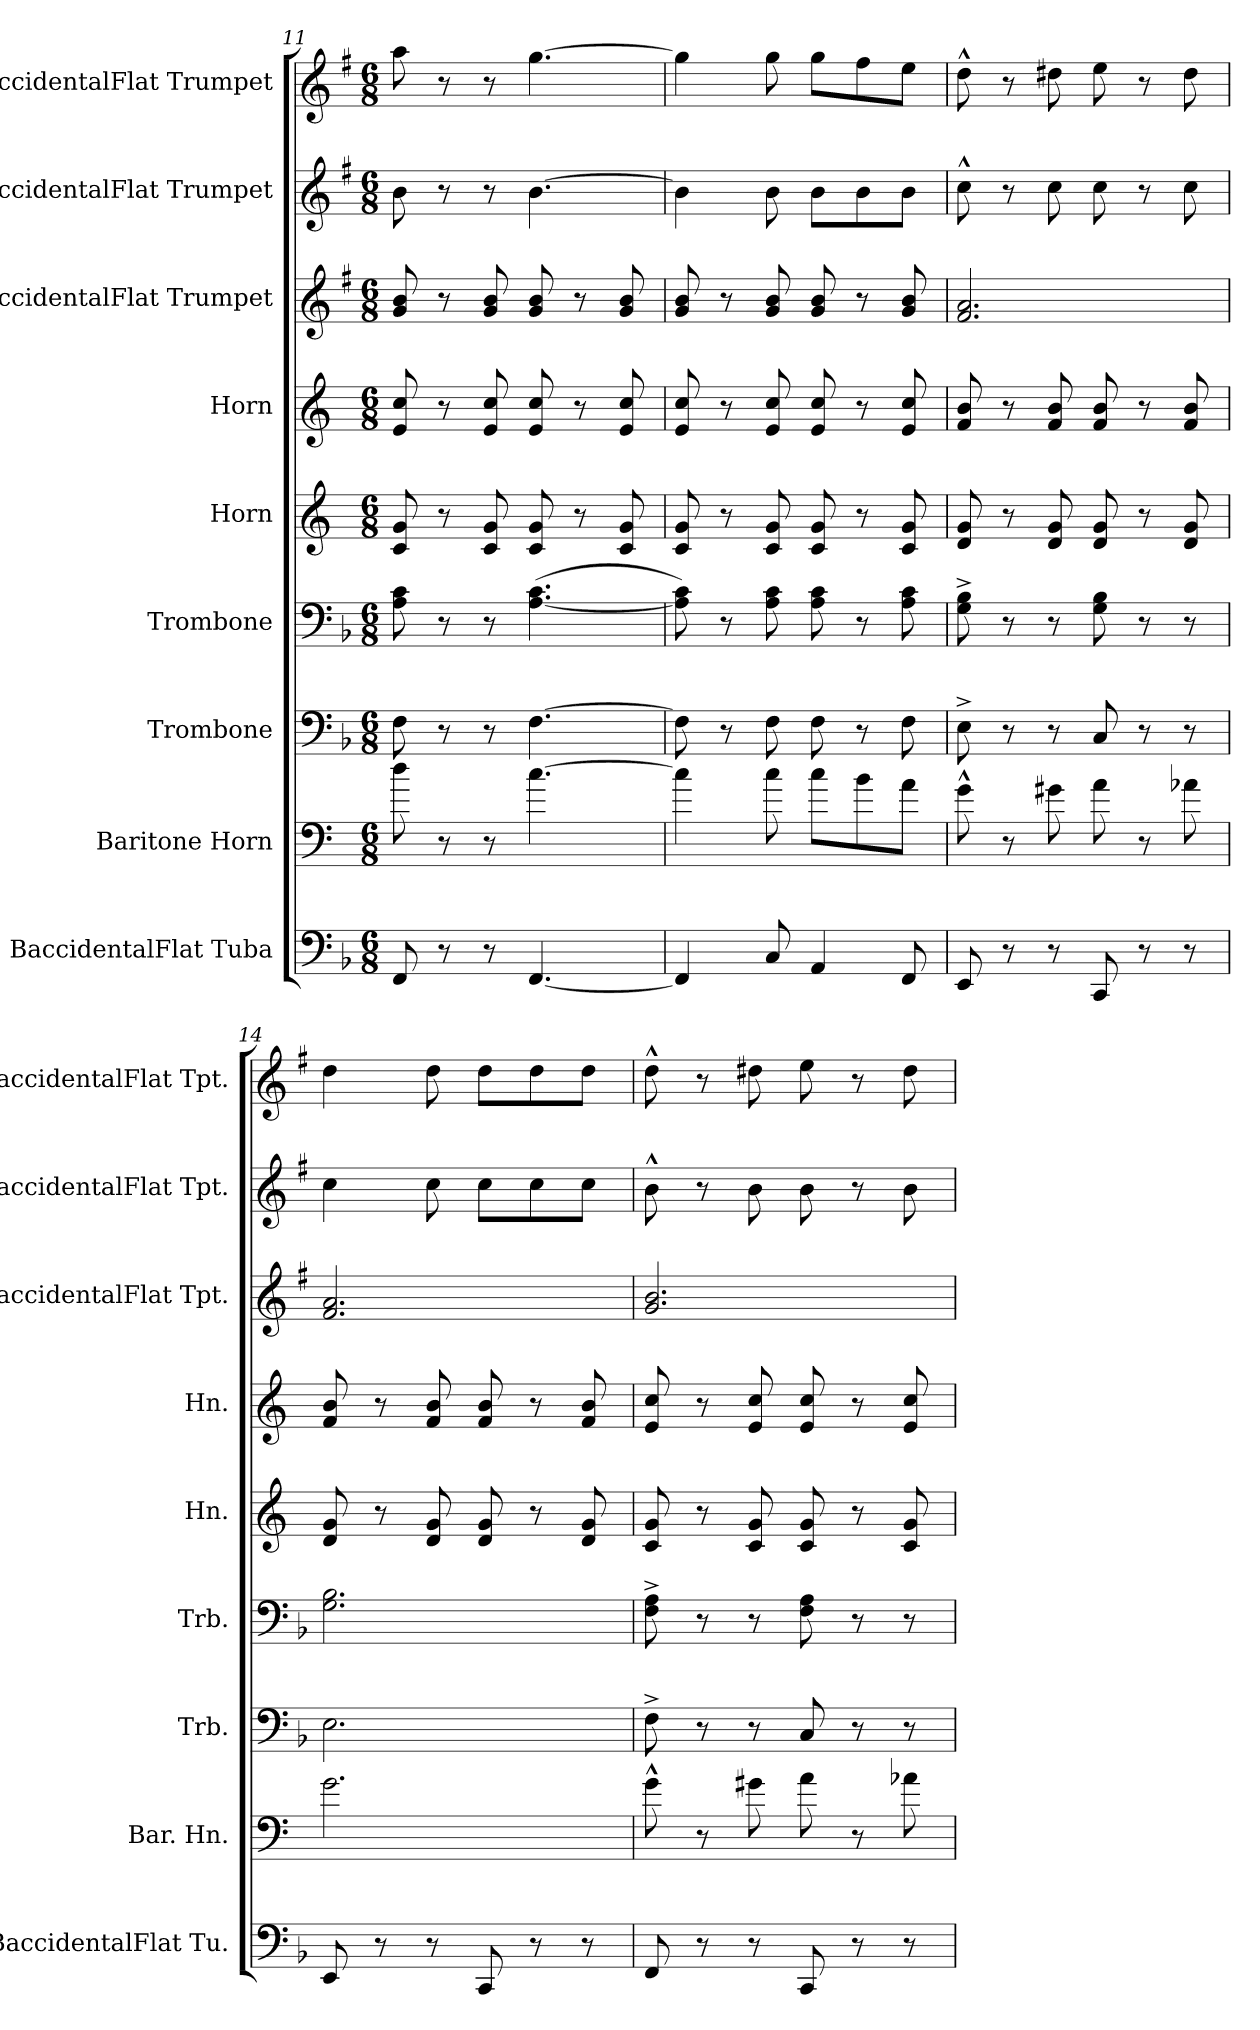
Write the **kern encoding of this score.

**kern	**kern	**kern	**kern	**kern	**kern	**kern	**kern	**kern
*part9	*part8	*part7	*part6	*part5	*part4	*part3	*part2	*part1
*staff9	*staff8	*staff7	*staff6	*staff5	*staff4	*staff3	*staff2	*staff1
*I"BaccidentalFlat Tuba	*I"Baritone Horn	*I"Trombone	*I"Trombone	*I"Horn	*I"Horn	*I"BaccidentalFlat Trumpet	*I"BaccidentalFlat Trumpet	*I"BaccidentalFlat Trumpet
*I'BaccidentalFlat Tu.	*I'Bar. Hn.	*I'Trb.	*I'Trb.	*I'Hn.	*I'Hn.	*I'BaccidentalFlat Tpt.	*I'BaccidentalFlat Tpt.	*I'BaccidentalFlat Tpt.
*clefF4	*clefF4	*clefF4	*clefF4	*clefG2	*clefG2	*clefG2	*clefG2	*clefG2
*	*ITrd4c7	*	*	*ITrd4c7	*ITrd4c7	*ITrd1c2	*ITrd1c2	*ITrd1c2
*k[b-]	*k[b-]	*k[b-]	*k[b-]	*k[b-]	*k[b-]	*k[b-]	*k[b-]	*k[b-]
*M6/8	*M6/8	*M6/8	*M6/8	*M6/8	*M6/8	*M6/8	*M6/8	*M6/8
=11	=11	=11	=11	=11	=11	=11	=11	=11
8FF/	8g\	8F\	8A\ 8c\	8F/ 8c/	8A/ 8f/	8f/ 8a/	8a\	8gg\
8r	8r	8r	8r	8r	8r	8r	8r	8r
8r	8r	8r	8r	8F/ 8c/	8A/ 8f/	8f/ 8a/	8r	8r
[4.FF/	[4.f\	[4.F\	([4.A\ 4.c\	8F/ 8c/	8A/ 8f/	8f/ 8a/	[4.a\	[4.ff\
.	.	.	.	8r	8r	8r	.	.
.	.	.	.	8F/ 8c/	8A/ 8f/	8f/ 8a/	.	.
!!LO:PB:g=z
=12	=12	=12	=12	=12	=12	=12	=12	=12
4FF/]	4f\]	8F\]	8A\] 8c\)	8F/ 8c/	8A/ 8f/	8f/ 8a/	4a\]	4ff\]
.	.	8r	8r	8r	8r	8r	.	.
8C/	8f\	8F\	8A\ 8c\	8F/ 8c/	8A/ 8f/	8f/ 8a/	8a\	8ff\
4AA/	8f\L	8F\	8A\ 8c\	8F/ 8c/	8A/ 8f/	8f/ 8a/	8a\L	8ff\L
.	8e\	8r	8r	8r	8r	8r	8a\	8ee\
8FF/	8d\J	8F\	8A\ 8c\	8F/ 8c/	8A/ 8f/	8f/ 8a/	8a\J	8dd\J
=13	=13	=13	=13	=13	=13	=13	=13	=13
8EE/	8c^^\	8E^\	8G\^ 8B-\^	8G/ 8c/	8B-/ 8e/	2.e/ 2.g/	8b-^^\	8cc^^\
8r	8r	8r	8r	8r	8r	.	8r	8r
8r	8c#X\	8r	8r	8G/ 8c/	8B-/ 8e/	.	8b-\	8cc#X\
8CC/	8d\	8C/	8G\ 8B-\	8G/ 8c/	8B-/ 8e/	.	8b-\	8dd\
8r	8r	8r	8r	8r	8r	.	8r	8r
8r	8d-X\	8r	8r	8G/ 8c/	8B-/ 8e/	.	8b-\	8cc#\
=14	=14	=14	=14	=14	=14	=14	=14	=14
8EE/	2.c\	2.E\	2.G\ 2.B-\	8G/ 8c/	8B-/ 8e/	2.e/ 2.g/	4b-\	4cc\
8r	.	.	.	8r	8r	.	.	.
8r	.	.	.	8G/ 8c/	8B-/ 8e/	.	8b-\	8cc\
8CC/	.	.	.	8G/ 8c/	8B-/ 8e/	.	8b-\L	8cc\L
8r	.	.	.	8r	8r	.	8b-\	8cc\
8r	.	.	.	8G/ 8c/	8B-/ 8e/	.	8b-\J	8cc\J
=15	=15	=15	=15	=15	=15	=15	=15	=15
8FF/	8c^^\	8F^\	8F\^ 8A\^	8F/ 8c/	8A/ 8f/	2.f/ 2.a/	8a^^\	8cc^^\
8r	8r	8r	8r	8r	8r	.	8r	8r
8r	8c#X\	8r	8r	8F/ 8c/	8A/ 8f/	.	8a\	8cc#X\
8CC/	8d\	8C/	8F\ 8A\	8F/ 8c/	8A/ 8f/	.	8a\	8dd\
8r	8r	8r	8r	8r	8r	.	8r	8r
8r	8d-X\	8r	8r	8F/ 8c/	8A/ 8f/	.	8a\	8cc#\
=	=	=	=	=	=	=	=	=
*-	*-	*-	*-	*-	*-	*-	*-	*-
